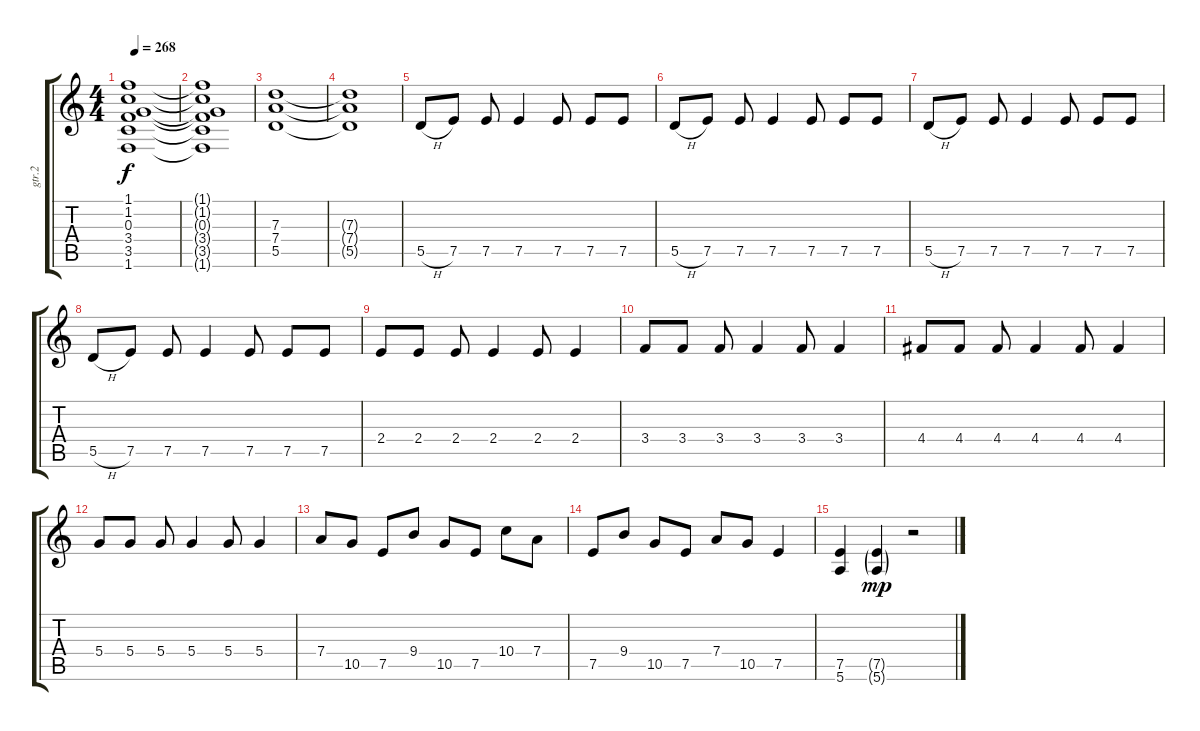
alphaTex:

\track ("gtr.2" "gtr.2") {instrument distortionguitar}
\staff {score tabs}
\tuning (E4 B3 G3 D3 A2 E2) {hide}
\ts (4 4)
\tempo 268
\clef g2
\ks c
(1.1 1.2 0.3 3.4 3.5 1.6).1{dy f} |
(1.1{t} 1.2{t} 0.3{t} 3.4{t} 3.5{t} 1.6{t}).1 |
(7.3 7.4 5.5).1 |
(7.3{t} 7.4{t} 5.5{t}).1 |
5.5{h}.8 7.5.8 7.5.8 7.5.4 7.5.8 7.5.8 7.5.8 |
5.5{h}.8 7.5.8 7.5.8 7.5.4 7.5.8 7.5.8 7.5.8 |
5.5{h}.8 7.5.8 7.5.8 7.5.4 7.5.8 7.5.8 7.5.8 |
5.5{h}.8 7.5.8 7.5.8 7.5.4 7.5.8 7.5.8 7.5.8 |
2.4.8 2.4.8 2.4.8 2.4.4 2.4.8 2.4.4 |
3.4.8 3.4.8 3.4.8 3.4.4 3.4.8 3.4.4 |
4.4.8 4.4.8 4.4.8 4.4.4 4.4.8 4.4.4 |
5.4.8 5.4.8 5.4.8 5.4.4 5.4.8 5.4.4 |
7.4.8 10.5.8 7.5.8 9.4.8 10.5.8 7.5.8 10.4.8 7.4.8 |
7.5.8 9.4.8 10.5.8 7.5.8 7.4.8 10.5.8 7.5.4 |
(7.5 5.6).4 (7.5{g} 5.6{g}).4{dy mp} r.2
